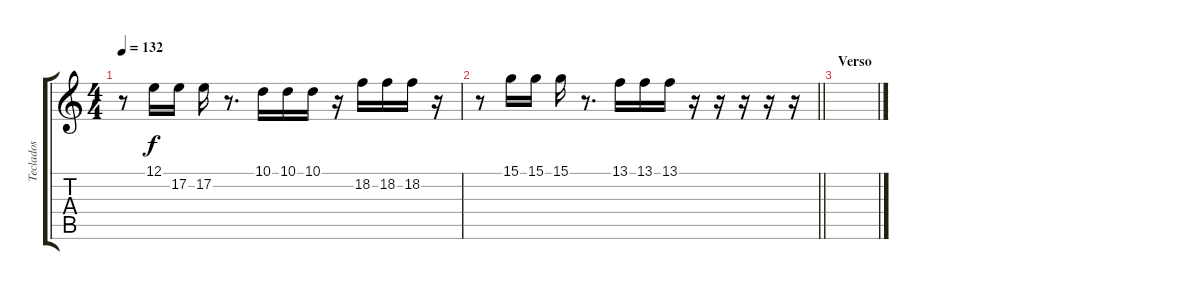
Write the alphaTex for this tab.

\track ("Teclados" "Teclados") {instrument drawbarorgan}
\staff {score tabs}
\tuning (E4 B3 G3 D3 A2 E2) {hide}
\ts (4 4)
\tempo 132
\clef g2
\ks c
r.8{dy f} 12.1.16 17.2.16 17.2.16 r.8{d} 10.1.16 10.1.16 10.1.16 r.16 18.2.16 18.2.16 18.2.16 r.16 |
\barLineRight lightlight
r.8 15.1.16 15.1.16 15.1.16 r.8{d} 13.1.16 13.1.16 13.1.16 r.16 r.16 r.16 r.16 r.16 |
\section ("" "Verso")
